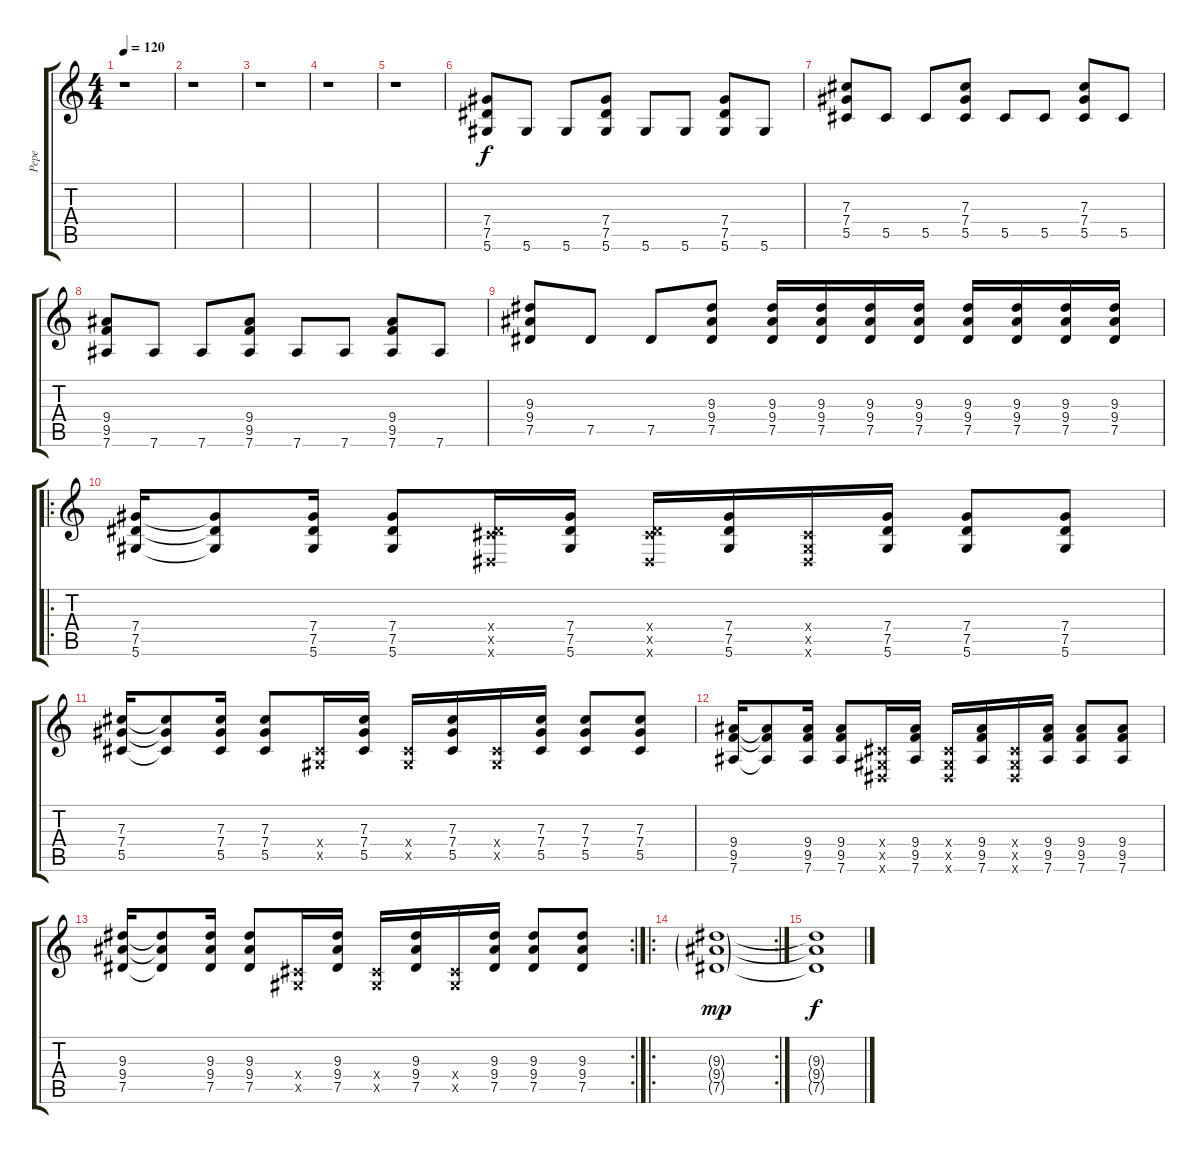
\track ("Pepe" "Pepe") {instrument distortionguitar}
\staff {score tabs}
\tuning (Eb4 Bb3 Gb3 Db3 Ab2 Eb2) {hide}
\ts (4 4)
\tempo 120
\clef g2
\ks c
r.1{dy f} |
r.1 |
r.1 |
r.1 |
r.1 |
(7.4 7.5 5.6).8 5.6.8 5.6.8 (7.4 7.5 5.6).8 5.6.8 5.6.8 (7.4 7.5 5.6).8 5.6.8 |
(7.3 7.4 5.5).8 5.5.8 5.5.8 (7.3 7.4 5.5).8 5.5.8 5.5.8 (7.3 7.4 5.5).8 5.5.8 |
(9.4 9.5 7.6).8 7.6.8 7.6.8 (9.4 9.5 7.6).8 7.6.8 7.6.8 (9.4 9.5 7.6).8 7.6.8 |
(9.3 9.4 7.5).8 7.5.8 7.5.8 (9.3 9.4 7.5).8 (9.3 9.4 7.5).16 (9.3 9.4 7.5).16 (9.3 9.4 7.5).16 (9.3 9.4 7.5).16 (9.3 9.4 7.5).16 (9.3 9.4 7.5).16 (9.3 9.4 7.5).16 (9.3 9.4 7.5).16 |
\ro
(7.4 7.5 5.6).16 (7.4{t} 7.5{t} 5.6{t}).8 (7.4 7.5 5.6).16 (7.4 7.5 5.6).8 (0.4{x} 7.5{x} 0.6{x}).16 (7.4 7.5 5.6).16 (0.4{x} 7.5{x} 0.6{x}).16 (7.4 7.5 5.6).16 (0.4{x} 0.5{x} 0.6{x}).16 (7.4 7.5 5.6).16 (7.4 7.5 5.6).8 (7.4 7.5 5.6).8 |
(7.3 7.4 5.5).16 (7.3{t} 7.4{t} 5.5{t}).8 (7.3 7.4 5.5).16 (7.3 7.4 5.5).8 (0.4{x} 0.5{x}).16 (7.3 7.4 5.5).16 (0.4{x} 0.5{x}).16 (7.3 7.4 5.5).16 (0.4{x} 0.5{x}).16 (7.3 7.4 5.5).16 (7.3 7.4 5.5).8 (7.3 7.4 5.5).8 |
(9.4 9.5 7.6).16 (9.4{t} 9.5{t} 7.6{t}).8 (9.4 9.5 7.6).16 (9.4 9.5 7.6).8 (0.4{x} 0.5{x} 0.6{x}).16 (9.4 9.5 7.6).16 (0.4{x} 0.5{x} 0.6{x}).16 (9.4 9.5 7.6).16 (0.4{x} 0.5{x} 0.6{x}).16 (9.4 9.5 7.6).16 (9.4 9.5 7.6).8 (9.4 9.5 7.6).8 |
\rc 2
(9.3 9.4 7.5).16 (9.3{t} 9.4{t} 7.5{t}).8 (9.3 9.4 7.5).16 (9.3 9.4 7.5).8 (0.4{x} 0.5{x}).16 (9.3 9.4 7.5).16 (0.4{x} 0.5{x}).16 (9.3 9.4 7.5).16 (0.4{x} 0.5{x}).16 (9.3 9.4 7.5).16 (9.3 9.4 7.5).8 (9.3 9.4 7.5).8 |
\ro
\rc 2
(9.3{g} 9.4{g} 7.5{g}).1{dy mp} |
(9.3{t} 9.4{t} 7.5{t}).1{dy f}
